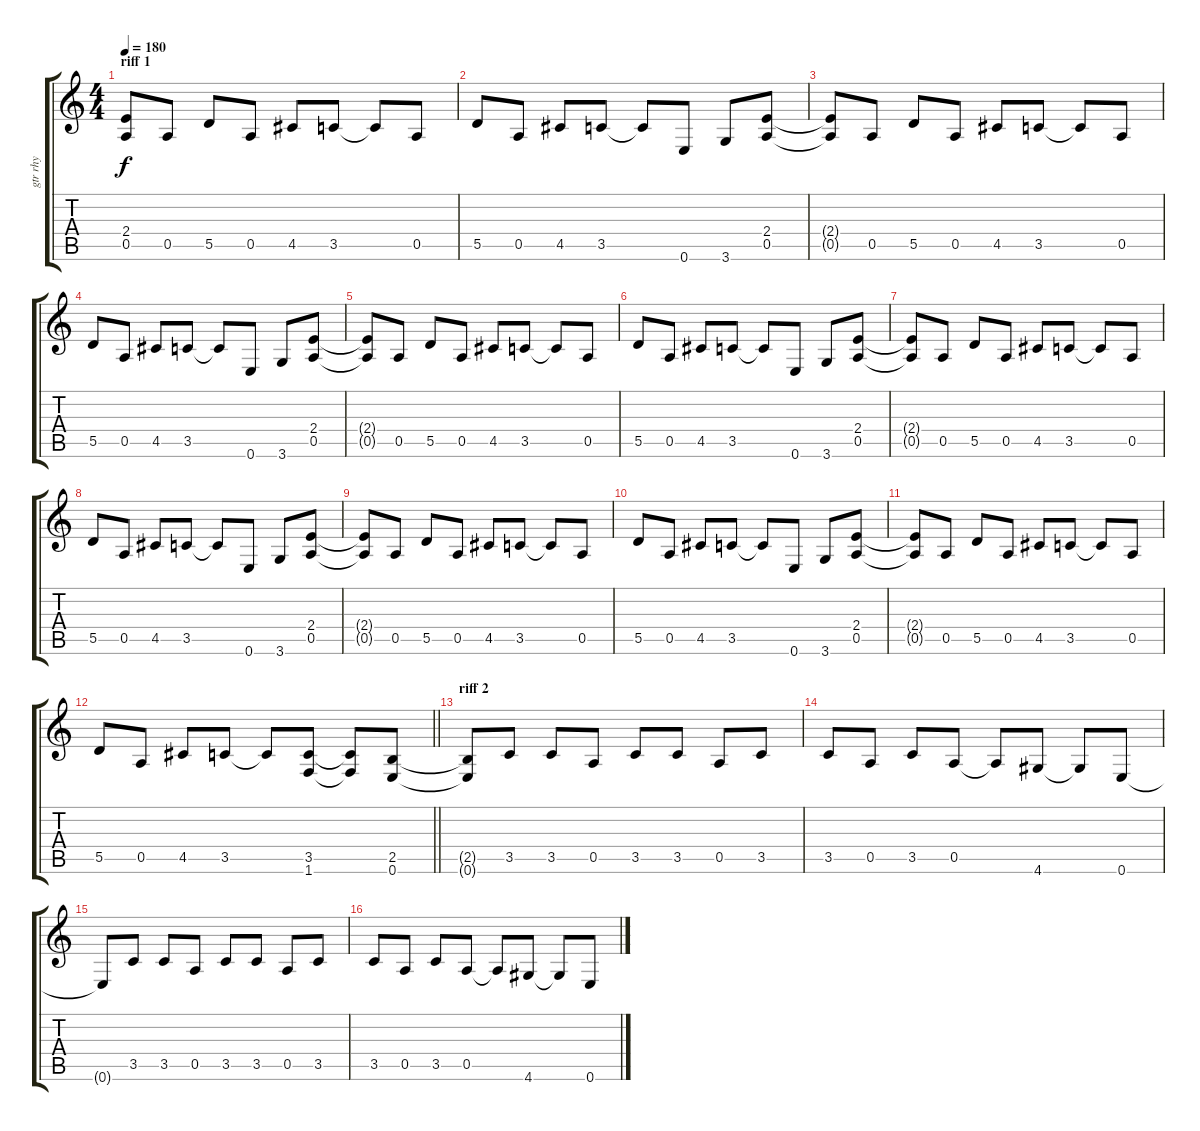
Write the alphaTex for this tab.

\track ("gtr rhy" "gtr rhy") {instrument distortionguitar}
\staff {score tabs}
\tuning (E4 B3 G3 D3 A2 E2) {hide}
\ts (4 4)
\section ("" "riff 1")
\tempo 180
\clef g2
\ks c
(2.4{t} 0.5{t}).8{dy f} 0.5.8 5.5.8 0.5.8 4.5.8 3.5.8 3.5{t}.8 0.5.8 |
5.5.8 0.5.8 4.5.8 3.5.8 3.5{t}.8 0.6.8 3.6.8 (2.4 0.5).8 |
(2.4{t} 0.5{t}).8 0.5.8 5.5.8 0.5.8 4.5.8 3.5.8 3.5{t}.8 0.5.8 |
5.5.8 0.5.8 4.5.8 3.5.8 3.5{t}.8 0.6.8 3.6.8 (2.4 0.5).8 |
(2.4{t} 0.5{t}).8 0.5.8 5.5.8 0.5.8 4.5.8 3.5.8 3.5{t}.8 0.5.8 |
5.5.8 0.5.8 4.5.8 3.5.8 3.5{t}.8 0.6.8 3.6.8 (2.4 0.5).8 |
(2.4{t} 0.5{t}).8 0.5.8 5.5.8 0.5.8 4.5.8 3.5.8 3.5{t}.8 0.5.8 |
5.5.8 0.5.8 4.5.8 3.5.8 3.5{t}.8 0.6.8 3.6.8 (2.4 0.5).8 |
(2.4{t} 0.5{t}).8 0.5.8 5.5.8 0.5.8 4.5.8 3.5.8 3.5{t}.8 0.5.8 |
5.5.8 0.5.8 4.5.8 3.5.8 3.5{t}.8 0.6.8 3.6.8 (2.4 0.5).8 |
(2.4{t} 0.5{t}).8 0.5.8 5.5.8 0.5.8 4.5.8 3.5.8 3.5{t}.8 0.5.8 |
\barLineRight lightlight
5.5.8 0.5.8 4.5.8 3.5.8 3.5{t}.8 (3.5 1.6).8 (3.5{t} 1.6{t}).8 (2.5 0.6).8 |
\section ("" "riff 2")
(2.5{t} 0.6{t}).8 3.5.8 3.5.8 0.5.8 3.5.8 3.5.8 0.5.8 3.5.8 |
3.5.8 0.5.8 3.5.8 0.5.8 0.5{t}.8 4.6.8 4.6{t}.8 0.6.8 |
0.6{t}.8 3.5.8 3.5.8 0.5.8 3.5.8 3.5.8 0.5.8 3.5.8 |
3.5.8 0.5.8 3.5.8 0.5.8 0.5{t}.8 4.6.8 4.6{t}.8 0.6.8
